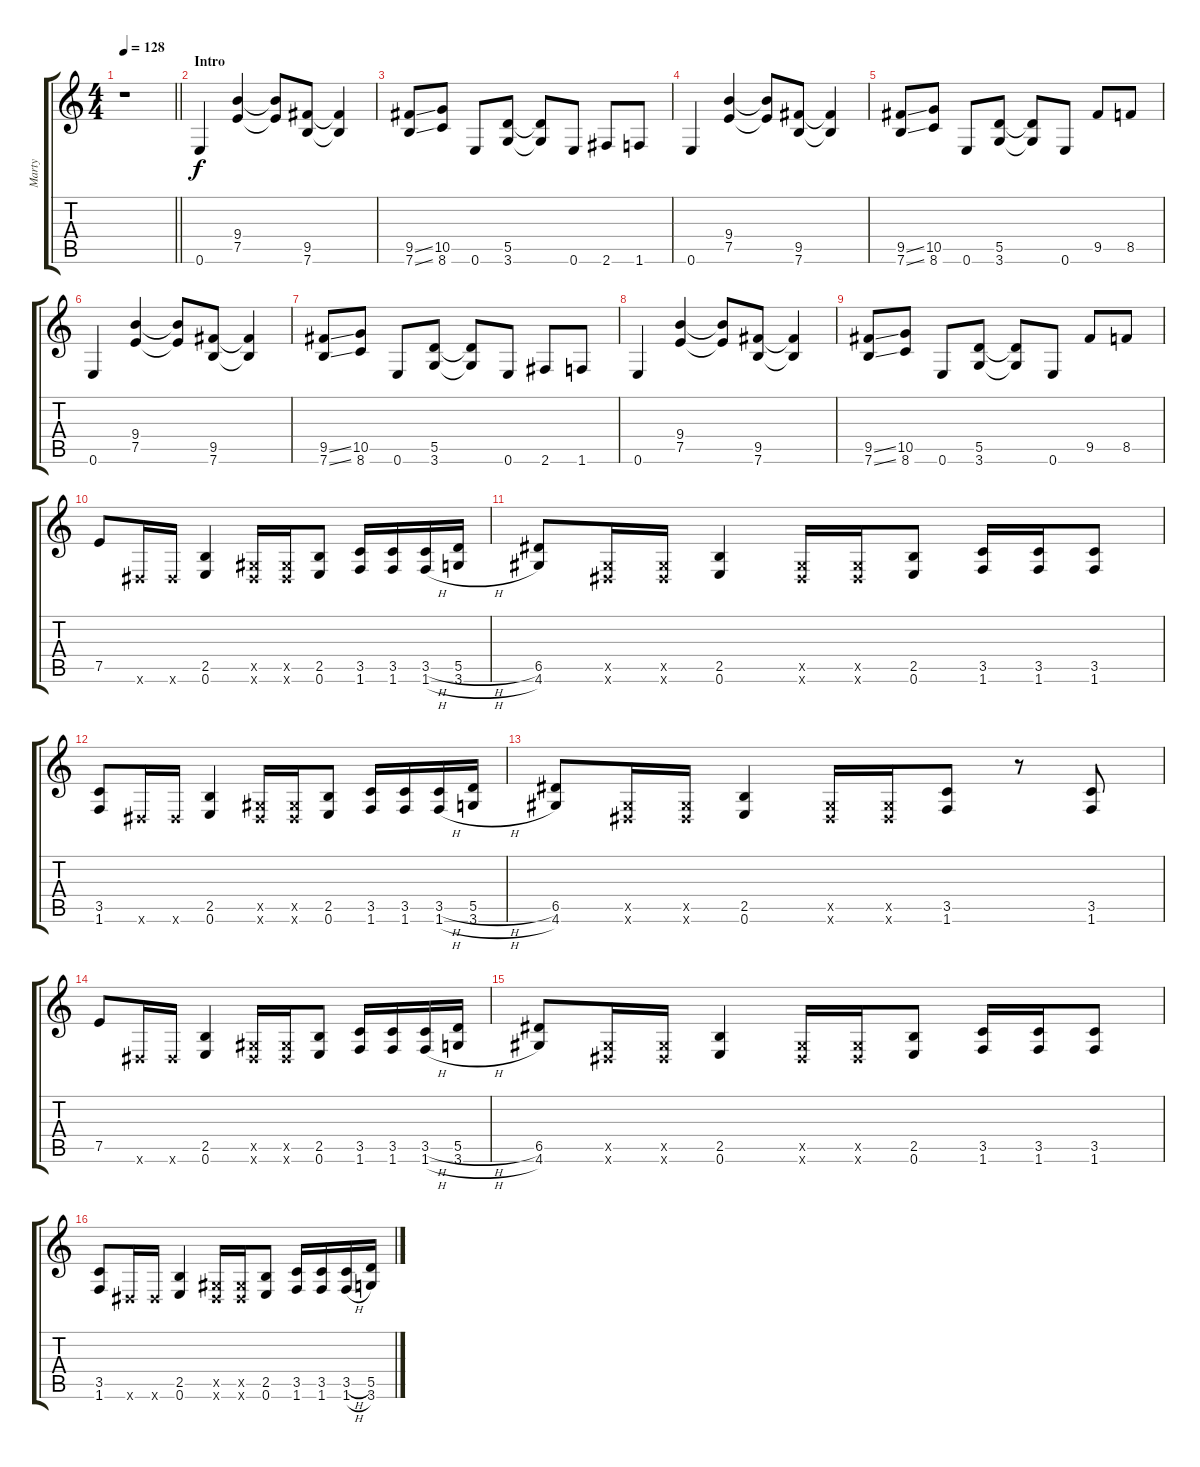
\track ("Marty" "Marty") {instrument distortionguitar}
\staff {score tabs}
\tuning (E4 B3 G3 D3 A2 E2) {hide}
\ts (4 4)
\tempo 128
\clef g2
\barLineRight lightlight
\ks c
r.1{dy f instrument distortionguitar} |
\section ("" "Intro")
0.6.4 (9.4 7.5).4 (9.4{t} 7.5{t}).8 (9.5 7.6).8 (9.5{t} 7.6{t}).4 |
(9.5{ss} 7.6{ss}).8 (10.5 8.6).8 0.6.8 (5.5 3.6).8 (5.5{t} 3.6{t}).8 0.6.8 2.6.8 1.6.8 |
0.6.4 (9.4 7.5).4 (9.4{t} 7.5{t}).8 (9.5 7.6).8 (9.5{t} 7.6{t}).4 |
(9.5{ss} 7.6{ss}).8 (10.5 8.6).8 0.6.8 (5.5 3.6).8 (5.5{t} 3.6{t}).8 0.6.8 9.5.8 8.5.8 |
0.6.4 (9.4 7.5).4 (9.4{t} 7.5{t}).8 (9.5 7.6).8 (9.5{t} 7.6{t}).4 |
(9.5{ss} 7.6{ss}).8 (10.5 8.6).8 0.6.8 (5.5 3.6).8 (5.5{t} 3.6{t}).8 0.6.8 2.6.8 1.6.8 |
0.6.4 (9.4 7.5).4 (9.4{t} 7.5{t}).8 (9.5 7.6).8 (9.5{t} 7.6{t}).4 |
(9.5{ss} 7.6{ss}).8 (10.5 8.6).8 0.6.8 (5.5 3.6).8 (5.5{t} 3.6{t}).8 0.6.8 9.5.8 8.5.8 |
7.5.8 -1.6{x}.16 -1.6{x}.16 (2.5 0.6).4 (-1.5{x} -1.6{x}).16 (-1.5{x} -1.6{x}).16 (2.5 0.6).8 (3.5 1.6).16 (3.5 1.6).16 (3.5{h} 1.6{h}).16 (5.5{h} 3.6{h}).16 |
(6.5 4.6).8 (-1.5{x} -1.6{x}).16 (-1.5{x} -1.6{x}).16 (2.5 0.6).4 (-1.5{x} -1.6{x}).16 (-1.5{x} -1.6{x}).16 (2.5 0.6).8 (3.5 1.6).16 (3.5 1.6).16 (3.5 1.6).8 |
(3.5 1.6).8 -1.6{x}.16 -1.6{x}.16 (2.5 0.6).4 (-1.5{x} -1.6{x}).16 (-1.5{x} -1.6{x}).16 (2.5 0.6).8 (3.5 1.6).16 (3.5 1.6).16 (3.5{h} 1.6{h}).16 (5.5{h} 3.6{h}).16 |
(6.5 4.6).8 (-1.5{x} -1.6{x}).16 (-1.5{x} -1.6{x}).16 (2.5 0.6).4 (-1.5{x} -1.6{x}).16 (-1.5{x} -1.6{x}).16 (3.5 1.6).8 r.8 (3.5 1.6).8 |
7.5.8 -1.6{x}.16 -1.6{x}.16 (2.5 0.6).4 (-1.5{x} -1.6{x}).16 (-1.5{x} -1.6{x}).16 (2.5 0.6).8 (3.5 1.6).16 (3.5 1.6).16 (3.5{h} 1.6{h}).16 (5.5{h} 3.6{h}).16 |
(6.5 4.6).8 (-1.5{x} -1.6{x}).16 (-1.5{x} -1.6{x}).16 (2.5 0.6).4 (-1.5{x} -1.6{x}).16 (-1.5{x} -1.6{x}).16 (2.5 0.6).8 (3.5 1.6).16 (3.5 1.6).16 (3.5 1.6).8 |
(3.5 1.6).8 -1.6{x}.16 -1.6{x}.16 (2.5 0.6).4 (-1.5{x} -1.6{x}).16 (-1.5{x} -1.6{x}).16 (2.5 0.6).8 (3.5 1.6).16 (3.5 1.6).16 (3.5{h} 1.6{h}).16 (5.5{h} 3.6{h}).16
